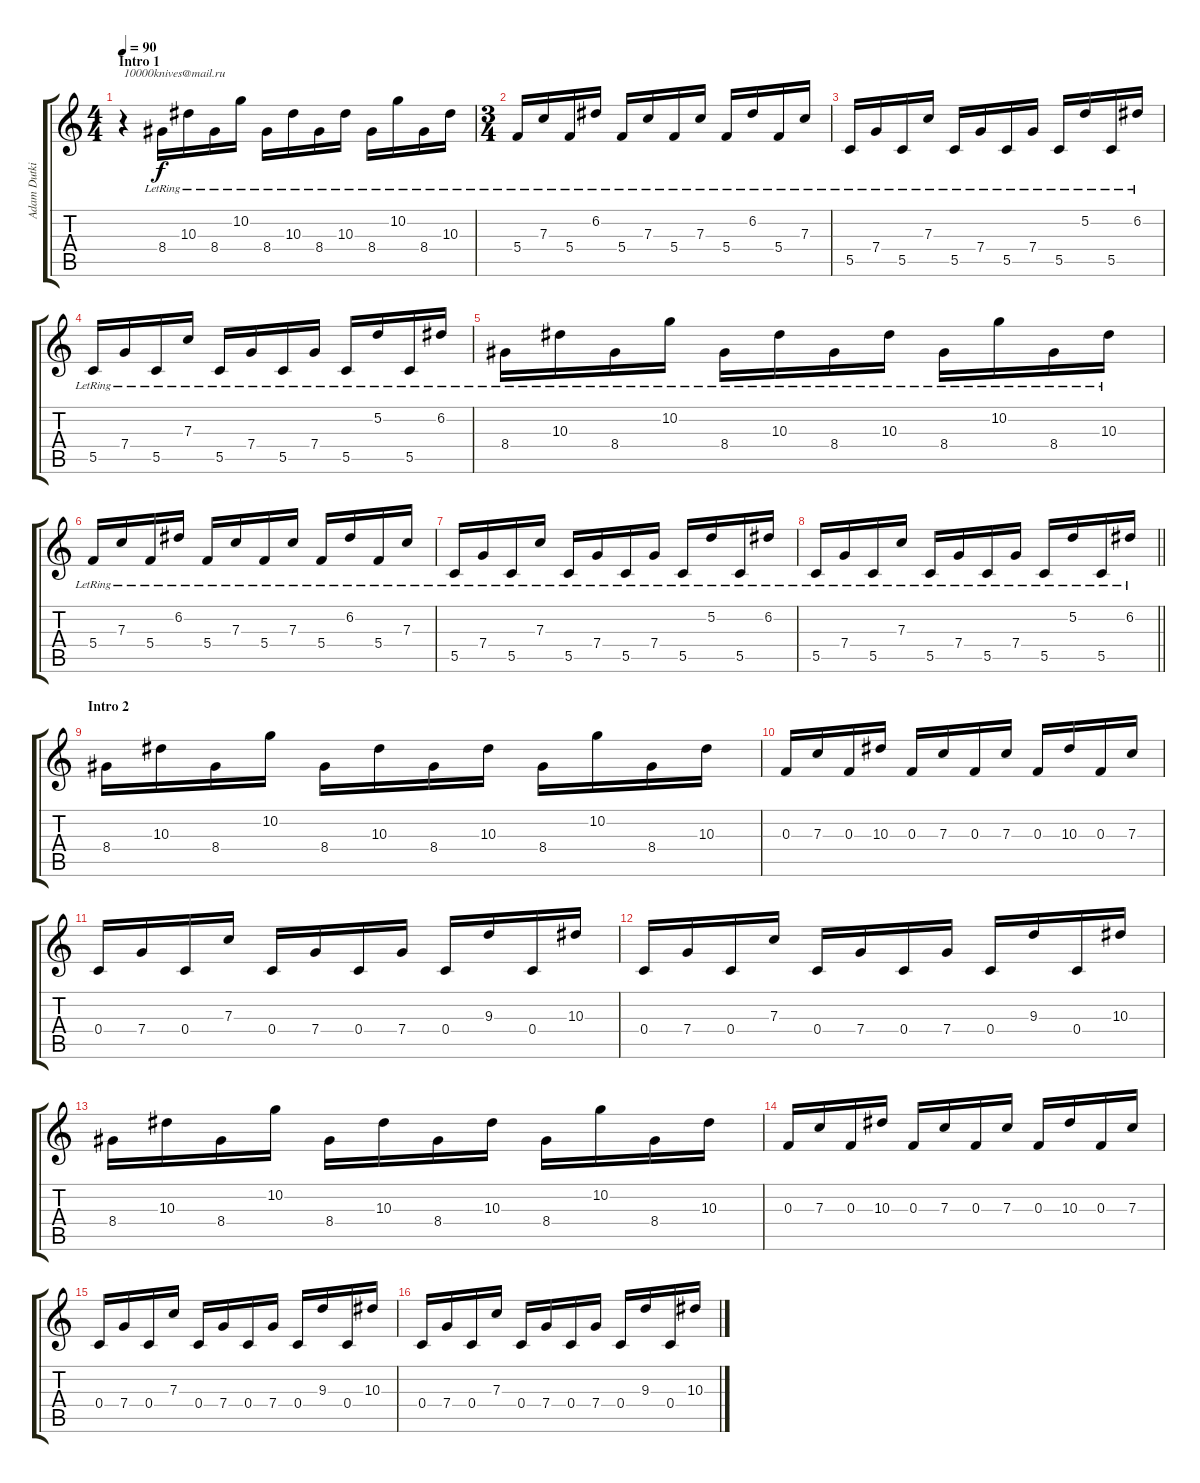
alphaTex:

\track ("Adam Dutkiewicz" "Adam Dutki") {instrument distortionguitar}
\staff {score tabs}
\tuning (D4 A3 F3 C3 G2 C2) {hide}
\ts (4 4)
\section ("" "Intro 1")
\tempo 90
\clef g2
\ks c
r.4{txt "10000knives@mail.ru" dy f instrument distortionguitar} 8.4{lr}.16{instrument electricguitarclean} 10.3{lr}.16 8.4{lr}.16 10.2{lr}.16 8.4{lr}.16 10.3{lr}.16 8.4{lr}.16 10.3{lr}.16 8.4{lr}.16 10.2{lr}.16 8.4{lr}.16 10.3{lr}.16 |
\ts (3 4)
5.4{lr}.16 7.3{lr}.16 5.4{lr}.16 6.2{lr}.16 5.4{lr}.16 7.3{lr}.16 5.4{lr}.16 7.3{lr}.16 5.4{lr}.16 6.2{lr}.16 5.4{lr}.16 7.3{lr}.16 |
5.5{lr}.16 7.4{lr}.16 5.5{lr}.16 7.3{lr}.16 5.5{lr}.16 7.4{lr}.16 5.5{lr}.16 7.4{lr}.16 5.5{lr}.16 5.2{lr}.16 5.5{lr}.16 6.2{lr}.16 |
5.5{lr}.16 7.4{lr}.16 5.5{lr}.16 7.3{lr}.16 5.5{lr}.16 7.4{lr}.16 5.5{lr}.16 7.4{lr}.16 5.5{lr}.16 5.2{lr}.16 5.5{lr}.16 6.2{lr}.16 |
8.4{lr}.16 10.3{lr}.16 8.4{lr}.16 10.2{lr}.16 8.4{lr}.16 10.3{lr}.16 8.4{lr}.16 10.3{lr}.16 8.4{lr}.16 10.2{lr}.16 8.4{lr}.16 10.3{lr}.16 |
5.4{lr}.16 7.3{lr}.16 5.4{lr}.16 6.2{lr}.16 5.4{lr}.16 7.3{lr}.16 5.4{lr}.16 7.3{lr}.16 5.4{lr}.16 6.2{lr}.16 5.4{lr}.16 7.3{lr}.16 |
5.5{lr}.16 7.4{lr}.16 5.5{lr}.16 7.3{lr}.16 5.5{lr}.16 7.4{lr}.16 5.5{lr}.16 7.4{lr}.16 5.5{lr}.16 5.2{lr}.16 5.5{lr}.16 6.2{lr}.16 |
\barLineRight lightlight
5.5{lr}.16 7.4{lr}.16 5.5{lr}.16 7.3{lr}.16 5.5{lr}.16 7.4{lr}.16 5.5{lr}.16 7.4{lr}.16 5.5{lr}.16 5.2{lr}.16 5.5{lr}.16 6.2{lr}.16 |
\section ("" "Intro 2")
8.4.16{instrument distortionguitar} 10.3.16 8.4.16 10.2.16 8.4.16 10.3.16 8.4.16 10.3.16 8.4.16 10.2.16 8.4.16 10.3.16 |
0.3.16 7.3.16 0.3.16 10.3.16 0.3.16 7.3.16 0.3.16 7.3.16 0.3.16 10.3.16 0.3.16 7.3.16 |
0.4.16 7.4.16 0.4.16 7.3.16 0.4.16 7.4.16 0.4.16 7.4.16 0.4.16 9.3.16 0.4.16 10.3.16 |
0.4.16 7.4.16 0.4.16 7.3.16 0.4.16 7.4.16 0.4.16 7.4.16 0.4.16 9.3.16 0.4.16 10.3.16 |
8.4.16 10.3.16 8.4.16 10.2.16 8.4.16 10.3.16 8.4.16 10.3.16 8.4.16 10.2.16 8.4.16 10.3.16 |
0.3.16 7.3.16 0.3.16 10.3.16 0.3.16 7.3.16 0.3.16 7.3.16 0.3.16 10.3.16 0.3.16 7.3.16 |
0.4.16 7.4.16 0.4.16 7.3.16 0.4.16 7.4.16 0.4.16 7.4.16 0.4.16 9.3.16 0.4.16 10.3.16 |
0.4.16 7.4.16 0.4.16 7.3.16 0.4.16 7.4.16 0.4.16 7.4.16 0.4.16 9.3.16 0.4.16 10.3.16
